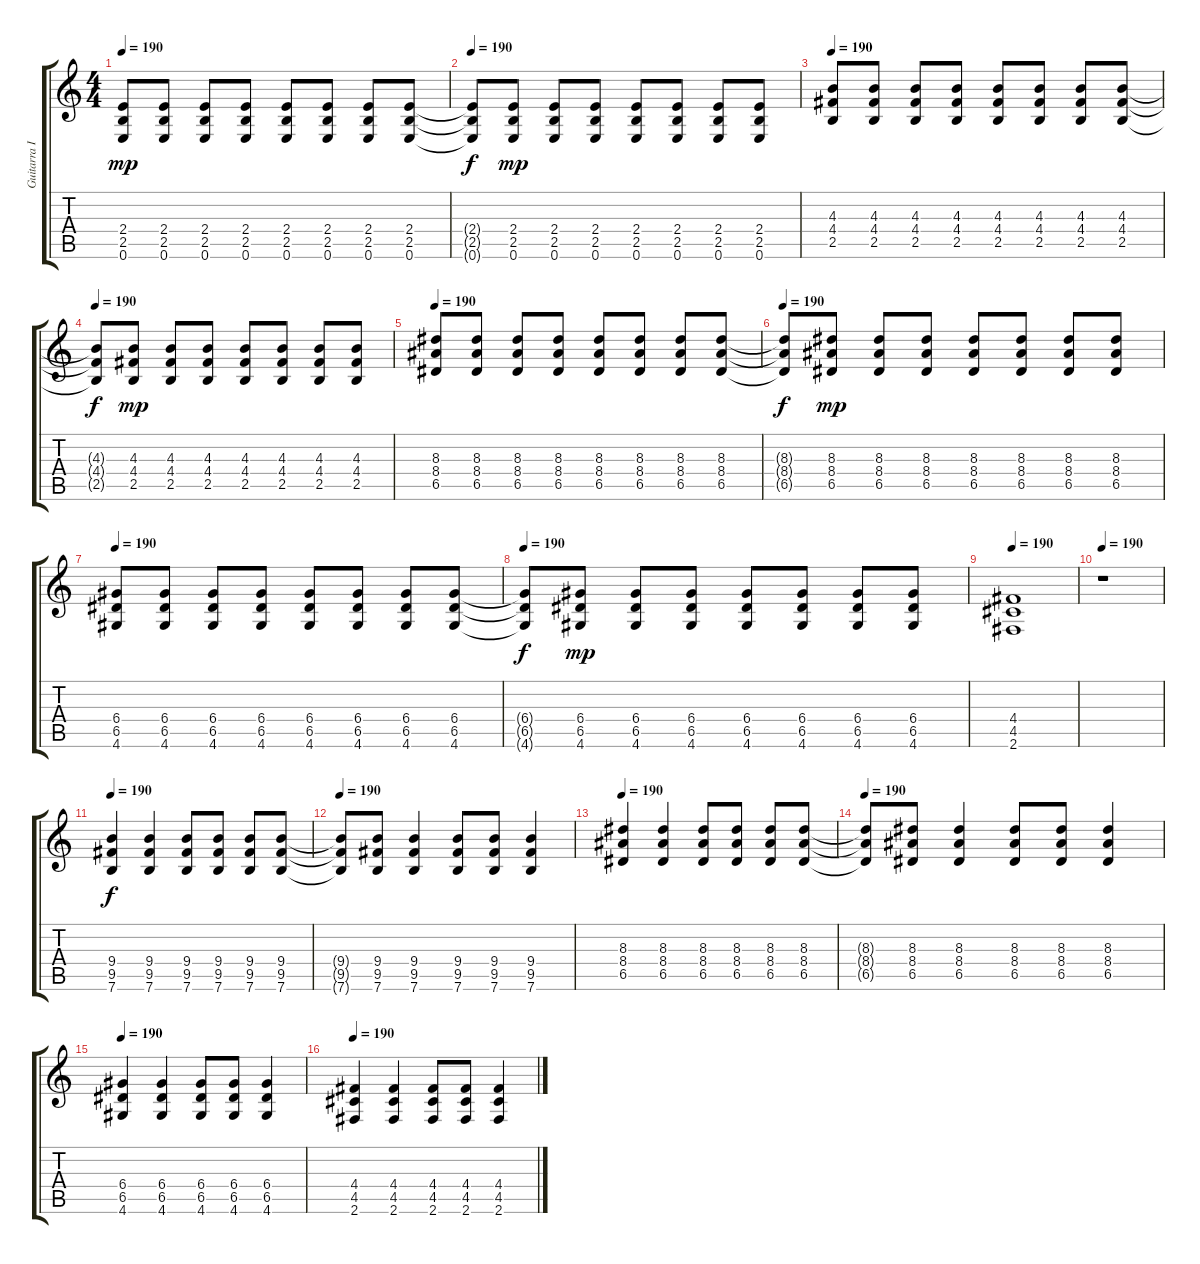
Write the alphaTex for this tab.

\track ("Guitarra I" "Guitarra I") {instrument overdrivenguitar}
\staff {score tabs}
\tuning (E4 B3 G3 D3 A2 E2) {hide}
\ts (4 4)
\tempo 190
\clef g2
\ks c
(2.4 2.5 0.6).8{dy mp} (2.4 2.5 0.6).8 (2.4 2.5 0.6).8 (2.4 2.5 0.6).8 (2.4 2.5 0.6).8 (2.4 2.5 0.6).8 (2.4 2.5 0.6).8 (2.4 2.5 0.6).8 |
\tempo 190
(2.4{t} 2.5{t} 0.6{t}).8{dy f} (2.4 2.5 0.6).8{dy mp} (2.4 2.5 0.6).8 (2.4 2.5 0.6).8 (2.4 2.5 0.6).8 (2.4 2.5 0.6).8 (2.4 2.5 0.6).8 (2.4 2.5 0.6).8 |
\tempo 190
(4.3 4.4 2.5).8 (4.3 4.4 2.5).8 (4.3 4.4 2.5).8 (4.3 4.4 2.5).8 (4.3 4.4 2.5).8 (4.3 4.4 2.5).8 (4.3 4.4 2.5).8 (4.3 4.4 2.5).8 |
\tempo 190
(4.3{t} 4.4{t} 2.5{t}).8{dy f} (4.3 4.4 2.5).8{dy mp} (4.3 4.4 2.5).8 (4.3 4.4 2.5).8 (4.3 4.4 2.5).8 (4.3 4.4 2.5).8 (4.3 4.4 2.5).8 (4.3 4.4 2.5).8 |
\tempo 190
(8.3 8.4 6.5).8 (8.3 8.4 6.5).8 (8.3 8.4 6.5).8 (8.3 8.4 6.5).8 (8.3 8.4 6.5).8 (8.3 8.4 6.5).8 (8.3 8.4 6.5).8 (8.3 8.4 6.5).8 |
\tempo 190
(8.3{t} 8.4{t} 6.5{t}).8{dy f} (8.3 8.4 6.5).8{dy mp} (8.3 8.4 6.5).8 (8.3 8.4 6.5).8 (8.3 8.4 6.5).8 (8.3 8.4 6.5).8 (8.3 8.4 6.5).8 (8.3 8.4 6.5).8 |
\tempo 190
(6.4 6.5 4.6).8 (6.4 6.5 4.6).8 (6.4 6.5 4.6).8 (6.4 6.5 4.6).8 (6.4 6.5 4.6).8 (6.4 6.5 4.6).8 (6.4 6.5 4.6).8 (6.4 6.5 4.6).8 |
\tempo 190
(6.4{t} 6.5{t} 4.6{t}).8{dy f} (6.4 6.5 4.6).8{dy mp} (6.4 6.5 4.6).8 (6.4 6.5 4.6).8 (6.4 6.5 4.6).8 (6.4 6.5 4.6).8 (6.4 6.5 4.6).8 (6.4 6.5 4.6).8 |
\tempo 190
(4.4 4.5 2.6).1 |
\tempo 190
r.1 |
\tempo 190
(9.4 9.5 7.6).4{dy f} (9.4 9.5 7.6).4 (9.4 9.5 7.6).8 (9.4 9.5 7.6).8 (9.4 9.5 7.6).8 (9.4 9.5 7.6).8 |
\tempo 190
(9.4{t} 9.5{t} 7.6{t}).8 (9.4 9.5 7.6).8 (9.4 9.5 7.6).4 (9.4 9.5 7.6).8 (9.4 9.5 7.6).8 (9.4 9.5 7.6).4 |
\tempo 190
(8.3 8.4 6.5).4 (8.3 8.4 6.5).4 (8.3 8.4 6.5).8 (8.3 8.4 6.5).8 (8.3 8.4 6.5).8 (8.3 8.4 6.5).8 |
\tempo 190
(8.3{t} 8.4{t} 6.5{t}).8 (8.3 8.4 6.5).8 (8.3 8.4 6.5).4 (8.3 8.4 6.5).8 (8.3 8.4 6.5).8 (8.3 8.4 6.5).4 |
\tempo 190
(6.4 6.5 4.6).4 (6.4 6.5 4.6).4 (6.4 6.5 4.6).8 (6.4 6.5 4.6).8 (6.4 6.5 4.6).4 |
\tempo 190
(4.4 4.5 2.6).4 (4.4 4.5 2.6).4 (4.4 4.5 2.6).8 (4.4 4.5 2.6).8 (4.4 4.5 2.6).4
